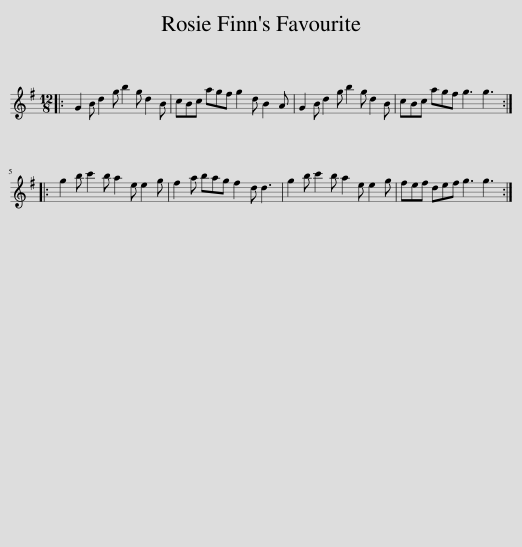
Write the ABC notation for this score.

X:1
L:1/8
M:12/8
I:linebreak $
K:G
V:1 treble
V:1
|: G2 B d2 g b2 g d2 B | cBc agf g2 d B2 A | G2 B d2 g b2 g d2 B | cBc agf g3 g3 ::$ g2 b c'2 b a2 e e2 g | %5
 f2 a bag f2 d d3 | g2 b c'2 b a2 e e2 g | fef def g3 g3 :| %8
